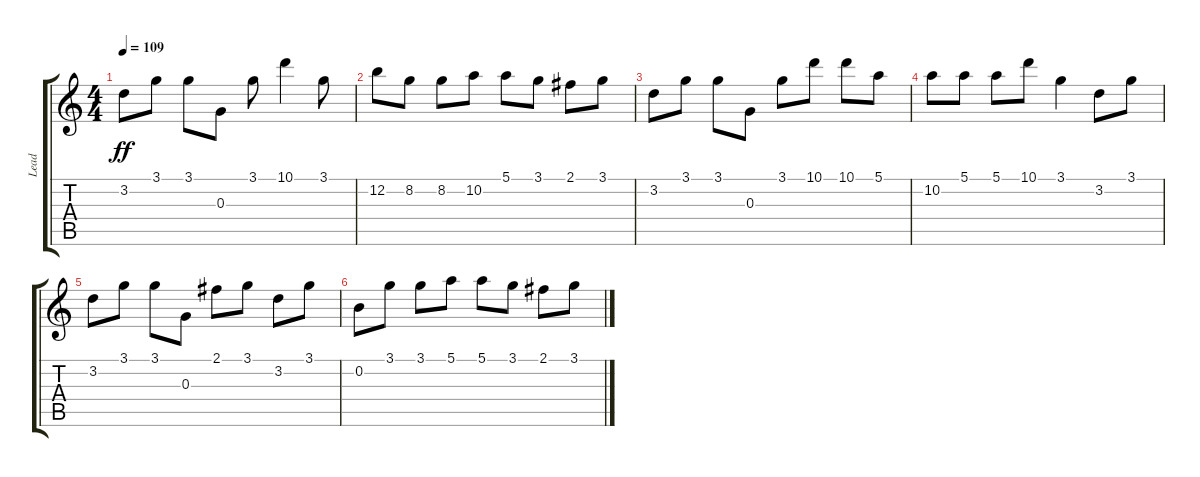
\track ("Lead" "Lead") {instrument overdrivenguitar}
\staff {score tabs}
\tuning (E4 B3 G3 D3 A2 E2) {hide}
\ts (4 4)
\tempo 109
\clef g2
\ks c
3.2.8{dy ff} 3.1.8 3.1.8 0.3.8 3.1.8 10.1.4 3.1.8 |
12.2.8 8.2.8 8.2.8 10.2.8 5.1.8 3.1.8 2.1.8 3.1.8 |
3.2.8 3.1.8 3.1.8 0.3.8 3.1.8 10.1.8 10.1.8 5.1.8 |
10.2.8 5.1.8 5.1.8 10.1.8 3.1.4 3.2.8 3.1.8 |
3.2.8 3.1.8 3.1.8 0.3.8 2.1.8 3.1.8 3.2.8 3.1.8 |
0.2.8 3.1.8 3.1.8 5.1.8 5.1.8 3.1.8 2.1.8 3.1.8
